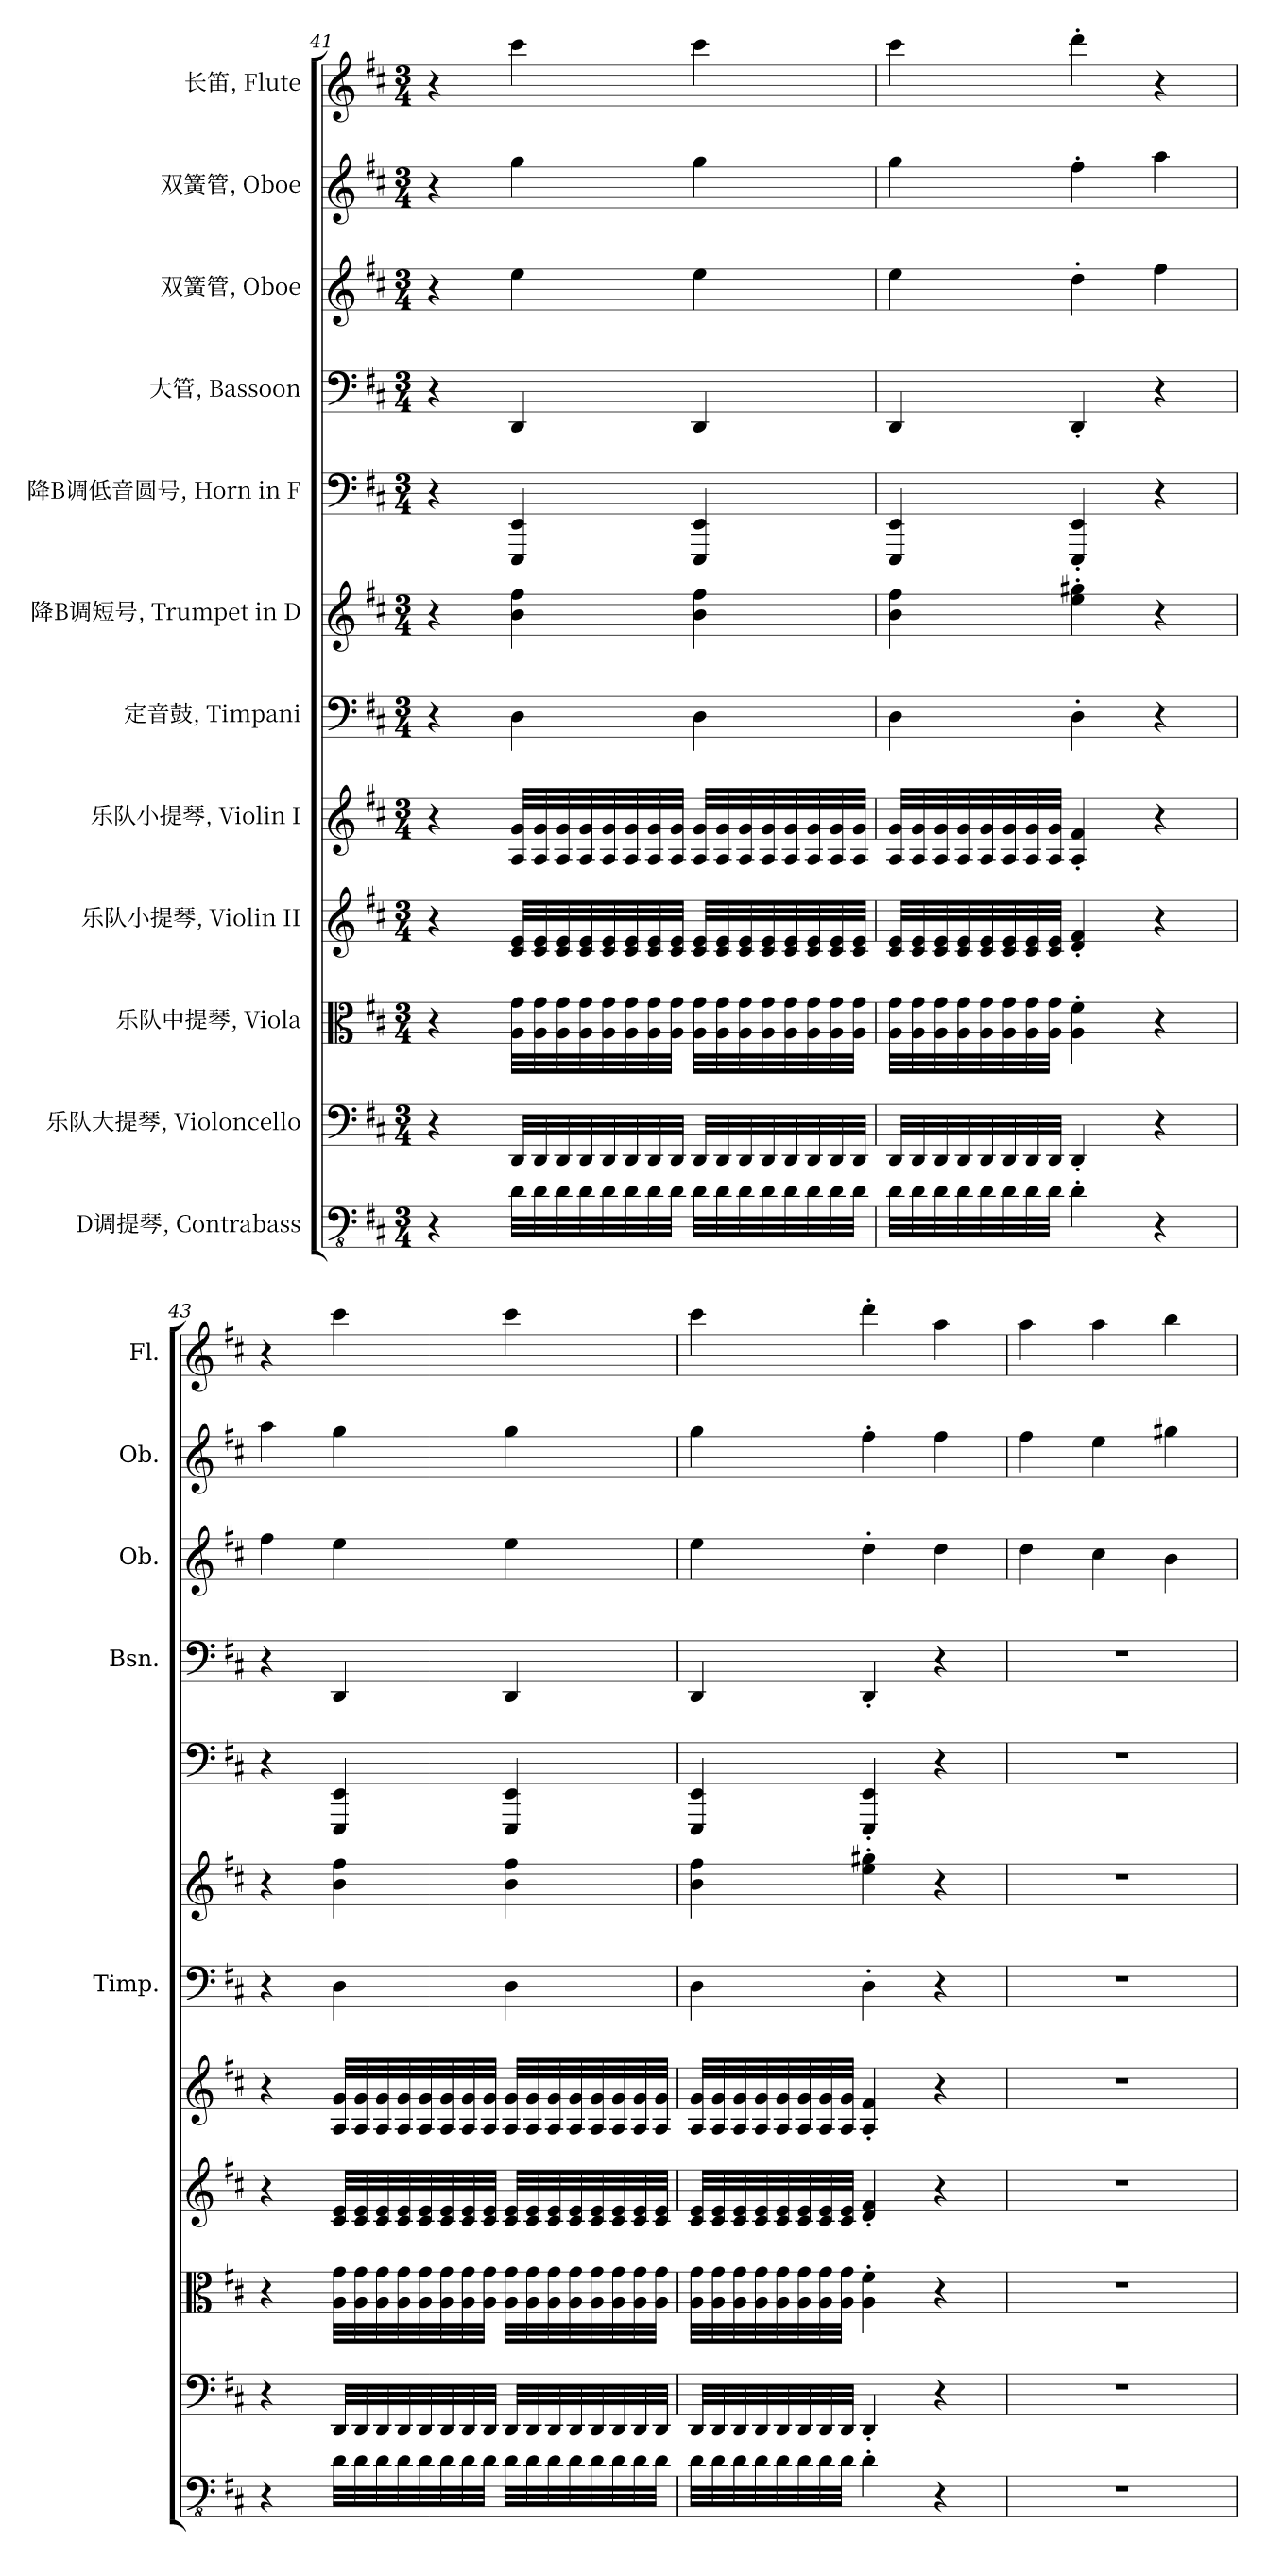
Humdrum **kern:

**kern	**kern	**kern	**kern	**kern	**kern	**kern	**kern	**kern	**kern	**kern	**kern
*part12	*part11	*part10	*part9	*part8	*part7	*part6	*part5	*part4	*part3	*part2	*part1
*staff12	*staff11	*staff10	*staff9	*staff8	*staff7	*staff6	*staff5	*staff4	*staff3	*staff2	*staff1
*I"D调提琴, Contrabass	*I"乐队大提琴, Violoncello	*I"乐队中提琴, Viola	*I"乐队小提琴, Violin II	*I"乐队小提琴, Violin I	*I"定音鼓, Timpani	*I"降B调短号, Trumpet in D	*I"降B调低音圆号, Horn in F	*I"大管, Bassoon	*I"双簧管, Oboe	*I"双簧管, Oboe	*I"长笛, Flute
*	*	*	*	*	*I'Timp.	*	*	*I'Bsn.	*I'Ob.	*I'Ob.	*I'Fl.
*clefFv4	*clefF4	*clefC3	*clefG2	*clefG2	*clefF4	*clefG2	*clefF4	*clefF4	*clefG2	*clefG2	*clefG2
*ITrd7c12	*	*	*	*	*	*ITrd1c2	*ITrd1c2	*	*	*	*
*k[f#c#]	*k[f#c#]	*k[f#c#]	*k[f#c#]	*k[f#c#]	*k[f#c#]	*k[]	*k[]	*k[f#c#]	*k[f#c#]	*k[f#c#]	*k[f#c#]
*M3/4	*M3/4	*M3/4	*M3/4	*M3/4	*M3/4	*M3/4	*M3/4	*M3/4	*M3/4	*M3/4	*M3/4
=41	=41	=41	=41	=41	=41	=41	=41	=41	=41	=41	=41
4r	4r	4r	4r	4r	4r	4r	4r	4r	4r	4r	4r
32DD\LLL	32DD/LLL	32A\ 32g\LLL	32c#/ 32e/LLL	32A/ 32g/LLL	4D\	4a\ 4ee\	4DDD/ 4DD/	4DD/	4ee\	4gg\	4ccc#\
32DD\	32DD/	32A\ 32g\	32c#/ 32e/	32A/ 32g/	.	.	.	.	.	.	.
32DD\	32DD/	32A\ 32g\	32c#/ 32e/	32A/ 32g/	.	.	.	.	.	.	.
32DD\	32DD/	32A\ 32g\	32c#/ 32e/	32A/ 32g/	.	.	.	.	.	.	.
32DD\	32DD/	32A\ 32g\	32c#/ 32e/	32A/ 32g/	.	.	.	.	.	.	.
32DD\	32DD/	32A\ 32g\	32c#/ 32e/	32A/ 32g/	.	.	.	.	.	.	.
32DD\	32DD/	32A\ 32g\	32c#/ 32e/	32A/ 32g/	.	.	.	.	.	.	.
32DD\JJJ	32DD/JJJ	32A\ 32g\JJJ	32c#/ 32e/JJJ	32A/ 32g/JJJ	.	.	.	.	.	.	.
32DD\LLL	32DD/LLL	32A\ 32g\LLL	32c#/ 32e/LLL	32A/ 32g/LLL	4D\	4a\ 4ee\	4DDD/ 4DD/	4DD/	4ee\	4gg\	4ccc#\
32DD\	32DD/	32A\ 32g\	32c#/ 32e/	32A/ 32g/	.	.	.	.	.	.	.
32DD\	32DD/	32A\ 32g\	32c#/ 32e/	32A/ 32g/	.	.	.	.	.	.	.
32DD\	32DD/	32A\ 32g\	32c#/ 32e/	32A/ 32g/	.	.	.	.	.	.	.
32DD\	32DD/	32A\ 32g\	32c#/ 32e/	32A/ 32g/	.	.	.	.	.	.	.
32DD\	32DD/	32A\ 32g\	32c#/ 32e/	32A/ 32g/	.	.	.	.	.	.	.
32DD\	32DD/	32A\ 32g\	32c#/ 32e/	32A/ 32g/	.	.	.	.	.	.	.
32DD\JJJ	32DD/JJJ	32A\ 32g\JJJ	32c#/ 32e/JJJ	32A/ 32g/JJJ	.	.	.	.	.	.	.
!!LO:PB:g=z
=42	=42	=42	=42	=42	=42	=42	=42	=42	=42	=42	=42
32DD\LLL	32DD/LLL	32A\ 32g\LLL	32c#/ 32e/LLL	32A/ 32g/LLL	4D\	4a\ 4ee\	4DDD/ 4DD/	4DD/	4ee\	4gg\	4ccc#\
32DD\	32DD/	32A\ 32g\	32c#/ 32e/	32A/ 32g/	.	.	.	.	.	.	.
32DD\	32DD/	32A\ 32g\	32c#/ 32e/	32A/ 32g/	.	.	.	.	.	.	.
32DD\	32DD/	32A\ 32g\	32c#/ 32e/	32A/ 32g/	.	.	.	.	.	.	.
32DD\	32DD/	32A\ 32g\	32c#/ 32e/	32A/ 32g/	.	.	.	.	.	.	.
32DD\	32DD/	32A\ 32g\	32c#/ 32e/	32A/ 32g/	.	.	.	.	.	.	.
32DD\	32DD/	32A\ 32g\	32c#/ 32e/	32A/ 32g/	.	.	.	.	.	.	.
32DD\JJJ	32DD/JJJ	32A\ 32g\JJJ	32c#/ 32e/JJJ	32A/ 32g/JJJ	.	.	.	.	.	.	.
4DD'\	4DD'/	4A\' 4f#\'	4d/' 4f#/'	4A/' 4f#/'	4D'\	4dd\' 4ff#X\'	4DDD/' 4DD/'	4DD'/	4dd'\	4ff#'\	4ddd'\
4r	4r	4r	4r	4r	4r	4r	4r	4r	4ff#\	4aa\	4r
=43	=43	=43	=43	=43	=43	=43	=43	=43	=43	=43	=43
4r	4r	4r	4r	4r	4r	4r	4r	4r	4ff#\	4aa\	4r
32DD\LLL	32DD/LLL	32A\ 32g\LLL	32c#/ 32e/LLL	32A/ 32g/LLL	4D\	4a\ 4ee\	4DDD/ 4DD/	4DD/	4ee\	4gg\	4ccc#\
32DD\	32DD/	32A\ 32g\	32c#/ 32e/	32A/ 32g/	.	.	.	.	.	.	.
32DD\	32DD/	32A\ 32g\	32c#/ 32e/	32A/ 32g/	.	.	.	.	.	.	.
32DD\	32DD/	32A\ 32g\	32c#/ 32e/	32A/ 32g/	.	.	.	.	.	.	.
32DD\	32DD/	32A\ 32g\	32c#/ 32e/	32A/ 32g/	.	.	.	.	.	.	.
32DD\	32DD/	32A\ 32g\	32c#/ 32e/	32A/ 32g/	.	.	.	.	.	.	.
32DD\	32DD/	32A\ 32g\	32c#/ 32e/	32A/ 32g/	.	.	.	.	.	.	.
32DD\JJJ	32DD/JJJ	32A\ 32g\JJJ	32c#/ 32e/JJJ	32A/ 32g/JJJ	.	.	.	.	.	.	.
32DD\LLL	32DD/LLL	32A\ 32g\LLL	32c#/ 32e/LLL	32A/ 32g/LLL	4D\	4a\ 4ee\	4DDD/ 4DD/	4DD/	4ee\	4gg\	4ccc#\
32DD\	32DD/	32A\ 32g\	32c#/ 32e/	32A/ 32g/	.	.	.	.	.	.	.
32DD\	32DD/	32A\ 32g\	32c#/ 32e/	32A/ 32g/	.	.	.	.	.	.	.
32DD\	32DD/	32A\ 32g\	32c#/ 32e/	32A/ 32g/	.	.	.	.	.	.	.
32DD\	32DD/	32A\ 32g\	32c#/ 32e/	32A/ 32g/	.	.	.	.	.	.	.
32DD\	32DD/	32A\ 32g\	32c#/ 32e/	32A/ 32g/	.	.	.	.	.	.	.
32DD\	32DD/	32A\ 32g\	32c#/ 32e/	32A/ 32g/	.	.	.	.	.	.	.
32DD\JJJ	32DD/JJJ	32A\ 32g\JJJ	32c#/ 32e/JJJ	32A/ 32g/JJJ	.	.	.	.	.	.	.
!!LO:PB:g=z
=44	=44	=44	=44	=44	=44	=44	=44	=44	=44	=44	=44
32DD\LLL	32DD/LLL	32A\ 32g\LLL	32c#/ 32e/LLL	32A/ 32g/LLL	4D\	4a\ 4ee\	4DDD/ 4DD/	4DD/	4ee\	4gg\	4ccc#\
32DD\	32DD/	32A\ 32g\	32c#/ 32e/	32A/ 32g/	.	.	.	.	.	.	.
32DD\	32DD/	32A\ 32g\	32c#/ 32e/	32A/ 32g/	.	.	.	.	.	.	.
32DD\	32DD/	32A\ 32g\	32c#/ 32e/	32A/ 32g/	.	.	.	.	.	.	.
32DD\	32DD/	32A\ 32g\	32c#/ 32e/	32A/ 32g/	.	.	.	.	.	.	.
32DD\	32DD/	32A\ 32g\	32c#/ 32e/	32A/ 32g/	.	.	.	.	.	.	.
32DD\	32DD/	32A\ 32g\	32c#/ 32e/	32A/ 32g/	.	.	.	.	.	.	.
32DD\JJJ	32DD/JJJ	32A\ 32g\JJJ	32c#/ 32e/JJJ	32A/ 32g/JJJ	.	.	.	.	.	.	.
4DD'\	4DD'/	4A\' 4f#\'	4d/' 4f#/'	4A/' 4f#/'	4D'\	4dd\' 4ff#X\'	4DDD/' 4DD/'	4DD'/	4dd'\	4ff#'\	4ddd'\
4r	4r	4r	4r	4r	4r	4r	4r	4r	4dd\	4ff#\	4aa\
=45	=45	=45	=45	=45	=45	=45	=45	=45	=45	=45	=45
2.r	2.r	2.r	2.r	2.r	2.r	2.r	2.r	2.r	4dd\	4ff#\	4aa\
.	.	.	.	.	.	.	.	.	4cc#\	4ee\	4aa\
.	.	.	.	.	.	.	.	.	4b\	4gg#X\	4bb\
=	=	=	=	=	=	=	=	=	=	=	=
*-	*-	*-	*-	*-	*-	*-	*-	*-	*-	*-	*-
